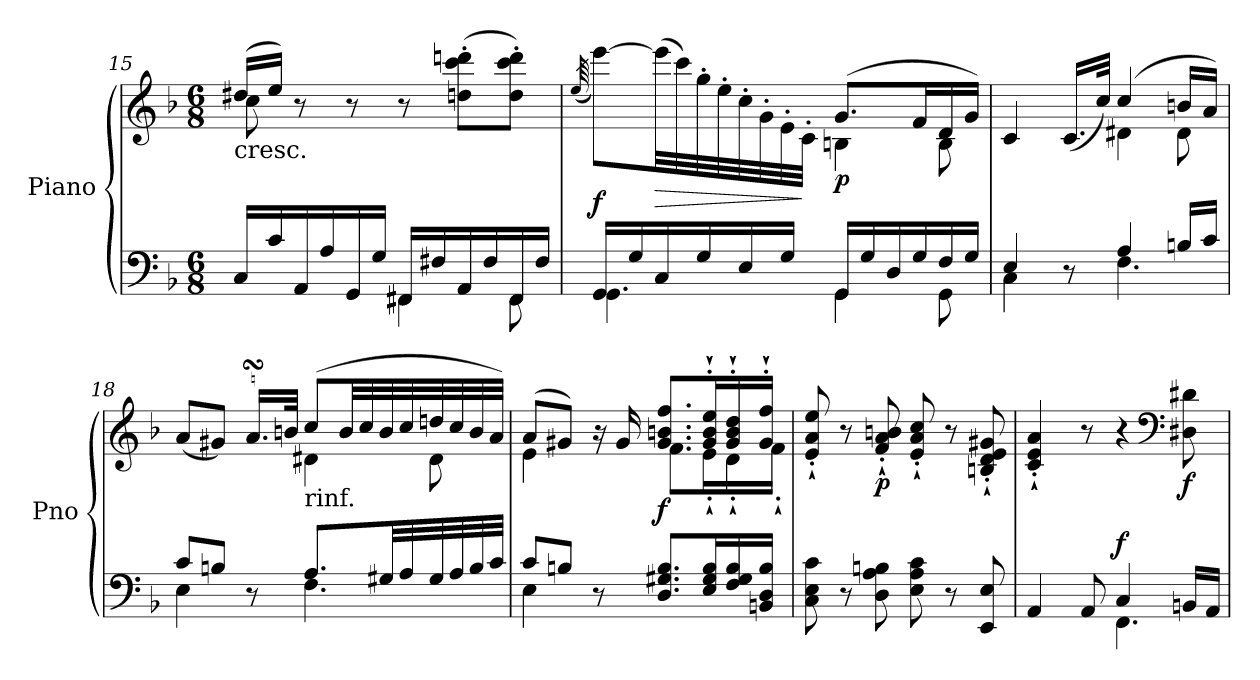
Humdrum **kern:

**kern	**kern	**dynam
*part1	*part1	*part1
*staff2	*staff1	*staff1/2
*I"Piano	*	*
*I'Pno	*	*
!!LO:LB:g=z
*clefF4	*clefG2	*
*k[b-]	*k[b-]	*
*F:	*F:	*
*M6/8	*M6/8	*
=15	=15	=15
*^	*^	*
!	!	!LO:TX:b:t=cresc.	!	!
16C/LL	4.ryy	(>16dd#X/LL	8cc\	.
16c/	.	16ee/JJ)	.	.
16AA/	.	8r	2ryy	.
16A/	.	.	.	.
16GG/	.	8r	.	.
16G/JJ	.	.	.	.
16FF#X/LL	4FF#\	8r	.	.
16F#X/	.	.	.	.
16AA/	.	(<8ddn\' 8ccc\' 8dddn\'L	.	.
16F#/	.	.	.	.
16FF#/	8FF#\	8dd\' 8ccc\' 8ddd\'J)	8ryy	.
16F#/JJ	.	.	.	.
=16	=16	=16	=16	=16
.	.	(<64qee/	.	.
!	!	!	!	!LO:DY:a=2
16GG/LL	4.GG\	[8eee\L)	4.ryy	f
16G/	.	.	.	.
!	!	!	!	!LO:HP:b
16C/	.	(<32eee\LL]	.	>
.	.	32ccc\)	.	.
16G/	.	32gg'\	.	.
.	.	32ee'\	.	.
16E/	.	32cc'\	.	.
.	.	32g'\	.	.
16G/JJ	.	32e'\	.	.
.	.	32c'\JJJ	.	]
!	!	!	!	!LO:DY:b
16GG/LL	4GG\	(>8.g/L	4Bn\	p
16G/	.	.	.	.
16D/	.	.	.	.
16G/	.	16f/L	.	.
16F/	8GG\	16d/	8B\	.
16G/JJ	.	16g/JJ)	.	.
=17	=17	=17	=17	=17
4E/	4C\	4c/	4.ryy	.
8r	8ryy	(>16.c/LL	.	.
.	.	32cc/JJk)	.	.
4A/	4.F\	(>4cc/	4d#X\	.
16Bn/LL	.	16bn/LL	8d#\	.
16c/JJ	.	16a/JJ)	.	.
!!LO:PB:g=z	!!
=18	=18	=18	=18	=18
8c/L	4E\	(>8a/L	4.ryy	.
8Bn/J	.	8g#X/J)	.	.
8r	8ryy	16.asSsS/LL	.	.
.	.	32bn/JJk	.	.
!	!	!LO:TX:b:t=rinf.	!	!
8.A/L	4.F\	(>8cc/L	4d#X\	.
.	.	32b/LL	.	.
.	.	32cc/	.	.
32G#X/LL	.	32b/	.	.
32A/	.	32cc/	.	.
32G#/	.	32ddn/	8d#\	.
32A/	.	32cc/	.	.
32B/	.	32b/	.	.
32c/JJJ	.	32a/JJJ)	.	.
=19	=19	=19	=19	=19
8c/L	4E\	(>8a/L	4e\	.
8Bn/J	.	8g#X/J)	.	.
8r	2ryy	16r	8ryy	.
.	.	16g#/	.	.
!	!	!	!	!LO:DY:b
8.D/ 8.G#X/ 8.B/L	.	8.g#/ 8.bn/ 8.ff/L	8.f\L	f
16E/ 16G#/ 16B/L	.	16g#/'` 16b/'` 16ee/'`L	16e'`\L	.
16F/ 16G#/ 16B/	.	16g#/'` 16b/'` 16dd/'`	16d'`\	.
16BBn/ 16D/ 16B/JJ	.	16g#/'` 16ff/'`JJ	16f'`\JJ	.
*v	*v	*	*	*
*	*v	*v	*
=20	=20	=20
8C\ 8E\ 8c\	8e/'` 8a/'` 8ee/'`	.
8r	8r	.
!	!	!LO:DY:b
8D\ 8A\ 8Bn\	8f/'` 8a/'` 8bn/'`	p
8E\ 8A\ 8c\	8e/'` 8a/'` 8cc/'`	.
8r	8r	.
8EE/ 8E/	8Bn/'` 8d/'` 8e/'` 8g#X/'`	.
!!LO:LB:g=z
=21	=21	=21
*^	*	*
4AA/	4.ryy	4c/'` 4e/'` 4a/'`	.
8AA/	.	8r	.
!	!	!	!LO:DY:a=2
4C/	4.FF\	4r	f
*	*	*clefF4	*
!	!	!	!LO:DY:b
16BBn/LL	.	8D#X\ 8d#X\	f
16AA/JJ	.	.	.
*v	*v	*	*
=	=	=
*-	*-	*-
